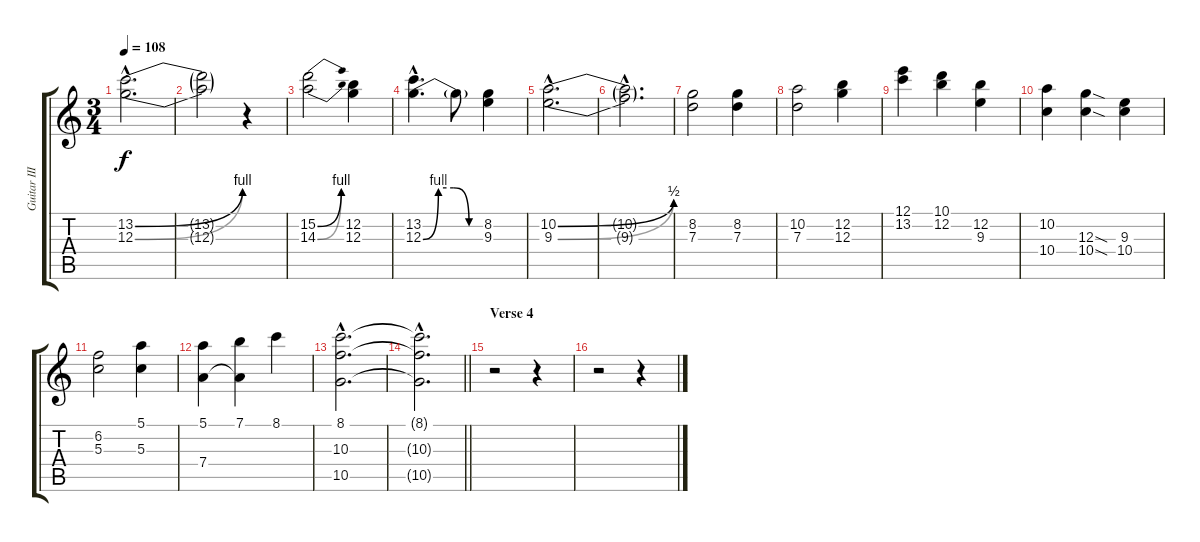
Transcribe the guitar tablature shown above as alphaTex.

\track ("Guitar III " "Guitar III") {instrument electricguitarjazz}
\staff {score tabs}
\tuning (E4 B3 G3 D3 A2 E2) {hide}
\ts (3 4)
\tempo 108
\clef g2
\ks c
(13.2{be (bend 0 0 60 4) hac} 12.3{be (bend 0 0 60 4) hac}).2{d dy f} |
(13.2{t} 12.3{t}).2 r.4 |
(15.2{be (bend 0 0 60 4)} 14.3{be (bend 0 0 60 4)}).2 (12.2 12.3).4 |
(13.2{hac} 12.3{be (custom 0 0 15 4 30 4 45 0 60 0) hac}).4{d} 12.3{t}.8 (8.2 9.3).4 |
(10.2{be (bend 0 0 60 2) hac} 9.3{be (bend 0 0 60 2) hac}).2{d} |
(10.2{hac t} 9.3{hac t}).2{d} |
(8.2 7.3).2 (8.2 7.3).4 |
(10.2 7.3).2 (12.2 12.3).4 |
(12.1 13.2).4 (10.1 12.2).4 (12.2 9.3).4 |
(10.2 10.4).4 (12.3{sod} 10.4{sod}).4 (9.3 10.4).4 |
(6.2 5.3).2 (5.1 5.3).4 |
(5.1 7.4).4 (7.1 7.4{t}).4 8.1.4 |
(8.1{hac} 10.3{hac} 10.5{hac}).2{d} |
\barLineRight lightlight
(8.1{hac t} 10.3{hac t} 10.5{hac t}).2{d} |
\section ("" "Verse 4")
r.2 r.4 |
r.2 r.4
